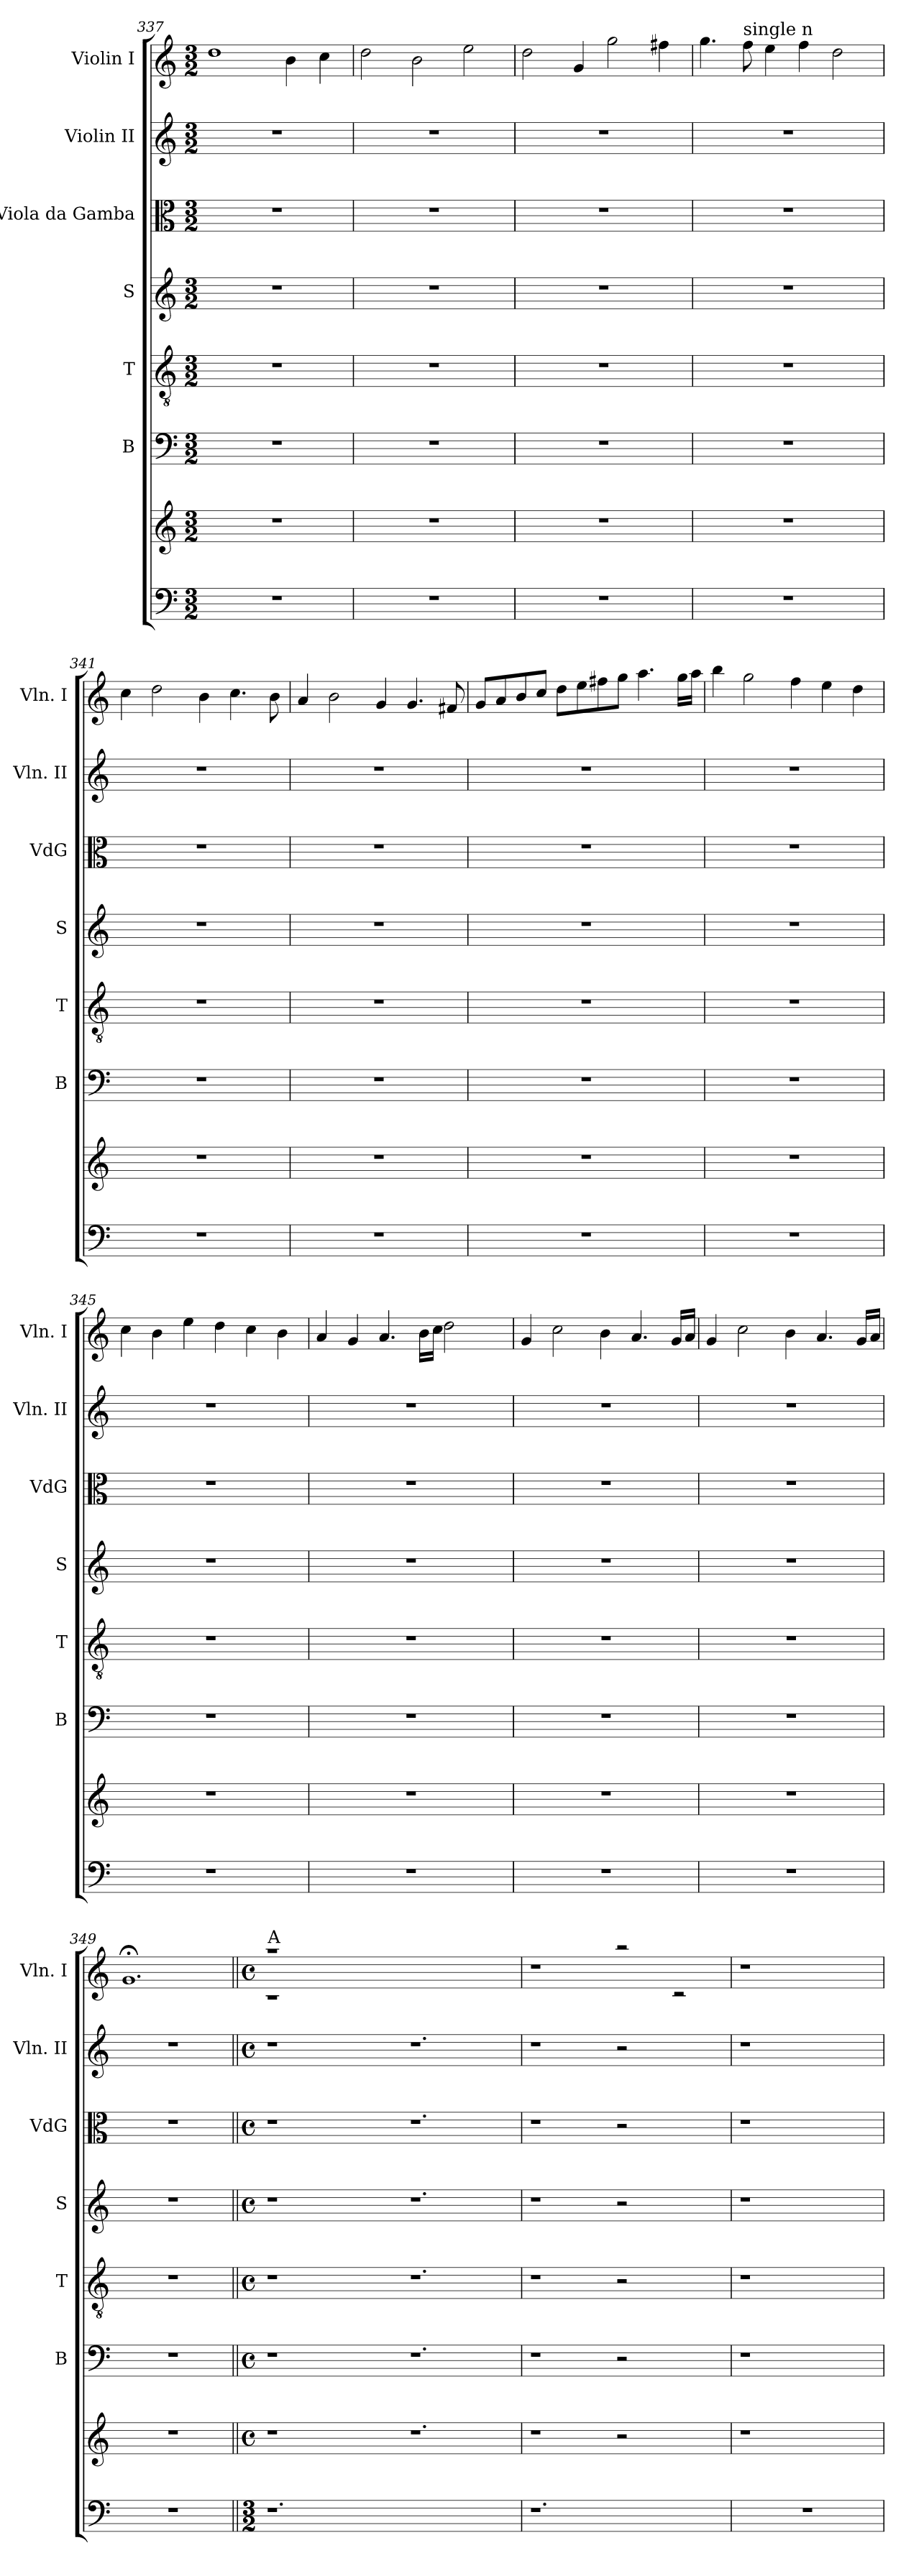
**kern	**kern	**kern	**kern	**kern	**kern	**kern	**kern
*part8	*part7	*part6	*part5	*part4	*part3	*part2	*part1
*staff8	*staff7	*staff6	*staff5	*staff4	*staff3	*staff2	*staff1
*	*	*I"B	*I"T	*I"S	*I"Viola da Gamba	*I"Violin II	*I"Violin I
*	*	*I'B	*I'T	*I'S	*I'VdG	*I'Vln. II	*I'Vln. I
*clefF4	*clefG2	*clefF4	*clefGv2	*clefG2	*clefC3	*clefG2	*clefG2
*ITrd7c12	*ITrd7c12	*	*	*	*	*	*
*k[]	*k[]	*k[]	*k[]	*k[]	*k[]	*k[]	*k[]
*C:	*C:	*C:	*C:	*C:	*C:	*C:	*C:
*M3/2	*M3/2	*M3/2	*M3/2	*M3/2	*M3/2	*M3/2	*M3/2
=337	=337	=337	=337	=337	=337	=337	=337
1.r	1.r	1.r	1.r	1.r	1.r	1.r	1dd
.	.	.	.	.	.	.	4b\
.	.	.	.	.	.	.	4cc\
=338	=338	=338	=338	=338	=338	=338	=338
1.r	1.r	1.r	1.r	1.r	1.r	1.r	2dd\
.	.	.	.	.	.	.	2b\
.	.	.	.	.	.	.	2ee\
!!LO:LB:g=z
=339	=339	=339	=339	=339	=339	=339	=339
1.r	1.r	1.r	1.r	1.r	1.r	1.r	2dd\
.	.	.	.	.	.	.	4g/
.	.	.	.	.	.	.	2gg\
.	.	.	.	.	.	.	4ff#X\
=340	=340	=340	=340	=340	=340	=340	=340
1.r	1.r	1.r	1.r	1.r	1.r	1.r	4.gg\
!	!	!	!	!	!	!	!LO:TX:a:t=single n
.	.	.	.	.	.	.	8ff\
.	.	.	.	.	.	.	4ee\
.	.	.	.	.	.	.	4ff\
.	.	.	.	.	.	.	2dd\
=341	=341	=341	=341	=341	=341	=341	=341
1.r	1.r	1.r	1.r	1.r	1.r	1.r	4cc\
.	.	.	.	.	.	.	2dd\
.	.	.	.	.	.	.	4b\
.	.	.	.	.	.	.	4.cc\
.	.	.	.	.	.	.	8b\
=342	=342	=342	=342	=342	=342	=342	=342
1.r	1.r	1.r	1.r	1.r	1.r	1.r	4a/
.	.	.	.	.	.	.	2b\
.	.	.	.	.	.	.	4g/
.	.	.	.	.	.	.	4.g/
.	.	.	.	.	.	.	8f#X/
=343	=343	=343	=343	=343	=343	=343	=343
1.r	1.r	1.r	1.r	1.r	1.r	1.r	8g/L
.	.	.	.	.	.	.	8a/
.	.	.	.	.	.	.	8b/
.	.	.	.	.	.	.	8cc/J
.	.	.	.	.	.	.	8dd\L
.	.	.	.	.	.	.	8ee\
.	.	.	.	.	.	.	8ff#X\
.	.	.	.	.	.	.	8gg\J
.	.	.	.	.	.	.	4.aa\
.	.	.	.	.	.	.	16gg\LL
.	.	.	.	.	.	.	16aa\JJ
!!LO:LB:g=z
=344	=344	=344	=344	=344	=344	=344	=344
1.r	1.r	1.r	1.r	1.r	1.r	1.r	4bb\
.	.	.	.	.	.	.	2gg\
.	.	.	.	.	.	.	4ff\
.	.	.	.	.	.	.	4ee\
.	.	.	.	.	.	.	4dd\
=345	=345	=345	=345	=345	=345	=345	=345
1.r	1.r	1.r	1.r	1.r	1.r	1.r	4cc\
.	.	.	.	.	.	.	4b\
.	.	.	.	.	.	.	4ee\
.	.	.	.	.	.	.	4dd\
.	.	.	.	.	.	.	4cc\
.	.	.	.	.	.	.	4b\
=346	=346	=346	=346	=346	=346	=346	=346
*	*	*	*	*	*	*	*^
1.r	1.r	1.r	1.r	1.r	1.r	1.r	4a/	2...ryy
.	.	.	.	.	.	.	4g/	.
.	.	.	.	.	.	.	4.a/	.
.	.	.	.	.	.	.	16b\LL	.
.	.	.	.	.	.	.	16cc\JJ	2dd\
.	.	.	.	.	.	.	16ryy	.
.	.	.	.	.	.	.	4..ryy	.
.	.	.	.	.	.	.	.	16ryy
*	*	*	*	*	*	*	*v	*v
=347	=347	=347	=347	=347	=347	=347	=347
1.r	1.r	1.r	1.r	1.r	1.r	1.r	4g/
.	.	.	.	.	.	.	2cc\
.	.	.	.	.	.	.	4b\
.	.	.	.	.	.	.	4.a/
.	.	.	.	.	.	.	16g/LL
.	.	.	.	.	.	.	16a/JJ
=348	=348	=348	=348	=348	=348	=348	=348
1.r	1.r	1.r	1.r	1.r	1.r	1.r	4g/
.	.	.	.	.	.	.	2cc\
.	.	.	.	.	.	.	4b\
.	.	.	.	.	.	.	4.a/
.	.	.	.	.	.	.	16g/LL
.	.	.	.	.	.	.	16a/JJ
=349	=349	=349	=349	=349	=349	=349	=349
1.r	1.r	1.r	1.r	1.r	1.r	1.r	1.g;<
!!LO:LB:g=z
=350||	=350||	=350||	=350||	=350||	=350||	=350||	=350||
*M3/2	*M4/4	*M4/4	*M4/4	*M4/4	*M4/4	*M4/4	*M4/4
*	*met(c)	*met(c)	*met(c)	*met(c)	*met(c)	*met(c)	*met(c)
*	*	*	*	*	*	*	*^
!	!	!	!	!	!	!	!LO:TX:a:t=A	!
1.r	1r	1r	1r	1r	1r	1r	1raa	1rc
.	2ryy	2ryy	2ryy	2ryy	2ryy	2ryy	0ryy	0ryy
1.ryy	1.r	1.r	1.r	1.r	1.r	1.r	.	.
*	*	*	*	*	*	*	*v	*v
=351	=351	=351	=351	=351	=351	=351	=351
1.r	1r	1r	1r	1r	1r	1r	1r
.	2r	2r	2r	2r	2r	2r	2raa
2ryy	2ryy	2ryy	2ryy	2ryy	2ryy	2ryy	2rc
=352	=352	=352	=352	=352	=352	=352	=352
1.r	1r	1r	1r	1r	1r	1r	1r
.	2ryy	2ryy	2ryy	2ryy	2ryy	2ryy	2ryy
=	=	=	=	=	=	=	=
*-	*-	*-	*-	*-	*-	*-	*-
